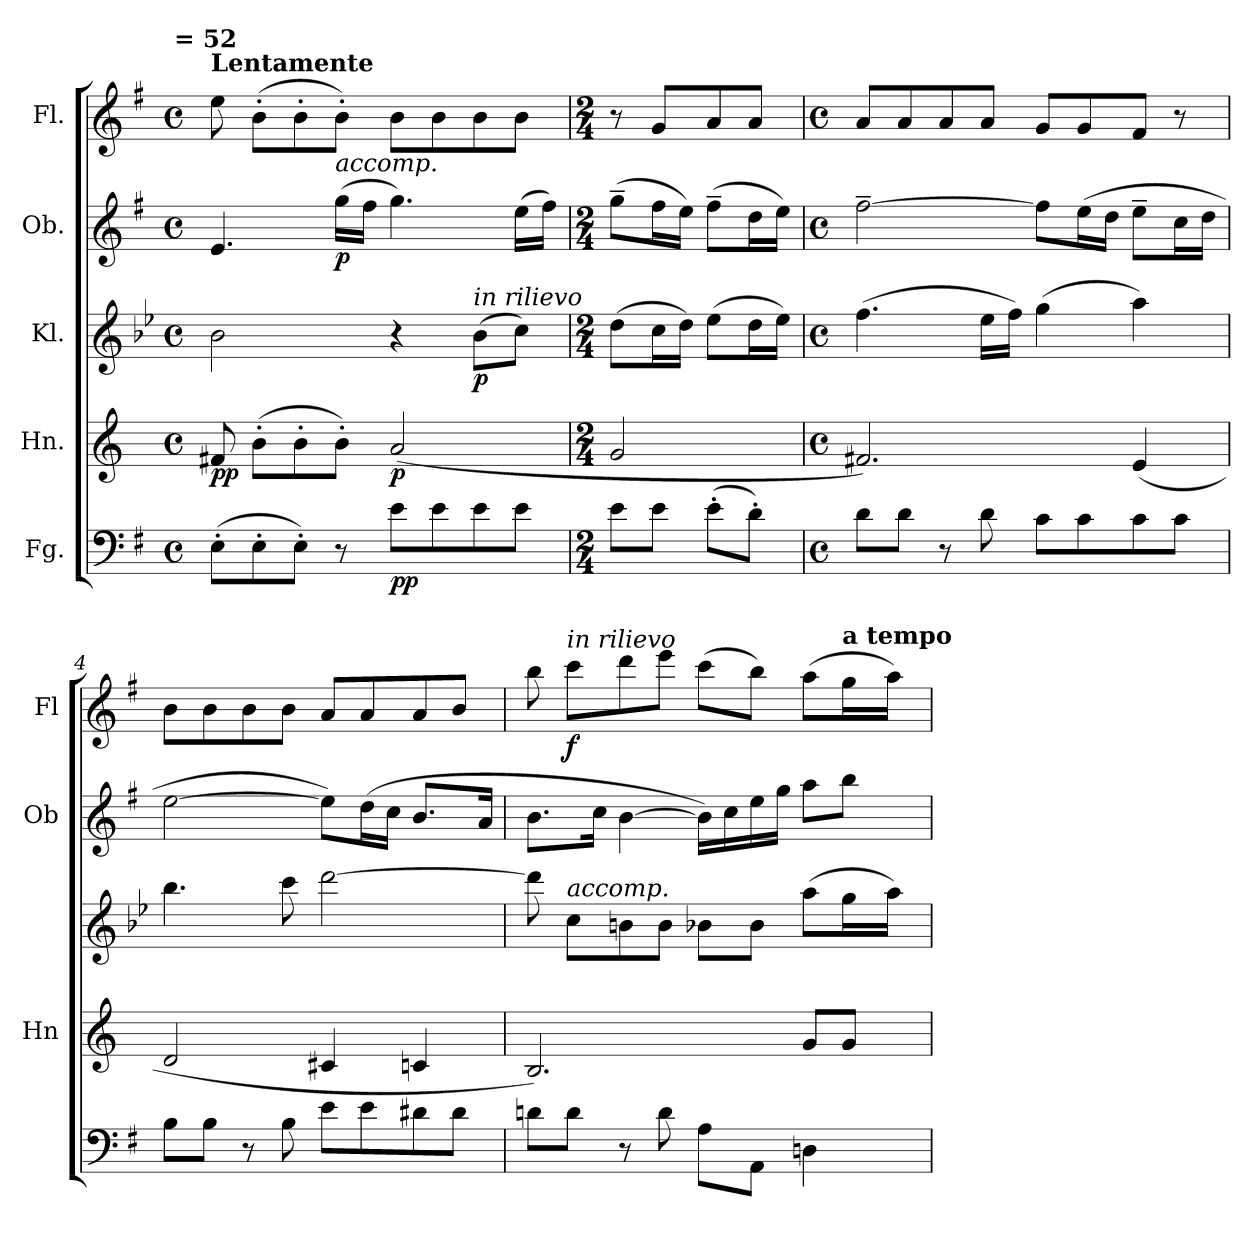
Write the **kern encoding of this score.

**kern	**dynam	**kern	**dynam	**kern	**dynam	**kern	**dynam	**kern	**dynam
*part5	*part5	*part4	*part4	*part3	*part3	*part2	*part2	*part1	*part1
*staff5	*staff5	*staff4	*staff4	*staff3	*staff3	*staff2	*staff2	*staff1	*staff1
*I"Fg.	*	*I"Hn.	*	*I"Kl.	*	*I"Ob.	*	*I"Fl.	*
*	*	*I'Hn	*	*	*	*I'Ob	*	*I'Fl	*
*clefF4	*	*clefG2	*	*clefG2	*	*clefG2	*	*clefG2	*
*	*	*ITrd4c7	*	*ITrd2c3	*	*	*	*	*
*k[f#]	*	*k[b-]	*	*k[f#]	*	*k[f#]	*	*k[f#]	*
*e:	*	*	*	*e:	*	*e:	*	*e:	*
!!LO:TX:omd:t= = 52
*M4/4	*	*M4/4	*	*M4/4	*	*M4/4	*	*M4/4	*
*met(c)	*	*met(c)	*	*met(c)	*	*met(c)	*	*met(c)	*
*MM52	*	*MM52	*	*MM52	*	*MM52	*	*MM52	*
=1	=1	=1	=1	=1	=1	=1	=1	=1	=1
!	!	!	!	!	!	!	!	!LO:TX:a:B:t=Lentamente	!
!	!	!	!LO:DY:b	!	!	!	!	!	!
(>8E'\L	.	8Bn!/	pp	2g!\	.	4.e!/	.	8ee!\	.
8E'\	.	(>8e'\L	.	.	.	.	.	(>8b'\L	.
8E'\J)	.	8e'\	.	.	.	.	.	8b'\	.
!	!	!	!	!	!	!LO:TX:a:i:t=accomp.	!	!	!
!	!	!	!	!	!	!	!LO:DY:b	!	!
8r	.	8e'\J)	.	.	.	(>16gg\LL	p	8b'\J)	.
.	.	.	.	.	.	16ff#\JJ	.	.	.
!	!LO:DY:b	!	!LO:DY:b	!	!	!	!	!	!
8e\L	pp	(<2d/	p	4r	.	4.gg\)	.	8b\L	.
8e\	.	.	.	.	.	.	.	8b\	.
!	!	!	!	!LO:TX:a:i:t=in rilievo	!	!	!	!	!
!	!	!	!	!	!LO:DY:b	!	!	!	!
8e\	.	.	.	(>8g\L	p	.	.	8b\	.
8e\J	.	.	.	8a\J)	.	(>16ee\LL	.	8b\J	.
.	.	.	.	.	.	16ff#\JJ)	.	.	.
=2	=2	=2	=2	=2	=2	=2	=2	=2	=2
*M2/4	*	*M2/4	*	*M2/4	*	*M2/4	*	*M2/4	*
8e\L	.	2c/	.	(>8b\L	.	(>8gg~\L	.	8r	.
8e\J	.	.	.	16a\L	.	16ff#\L	.	8g/L	.
.	.	.	.	16b\JJ)	.	16ee\JJ)	.	.	.
(>8e'\L	.	.	.	(>8cc\L	.	(>8ff#~\L	.	8a/	.
8d'\J)	.	.	.	16b\L	.	16dd\L	.	8a/J	.
.	.	.	.	16cc\JJ)	.	16ee\JJ)	.	.	.
=3	=3	=3	=3	=3	=3	=3	=3	=3	=3
*M4/4	*	*M4/4	*	*M4/4	*	*M4/4	*	*M4/4	*
*met(c)	*	*met(c)	*	*met(c)	*	*met(c)	*	*met(c)	*
8d\L	.	2.Bn/)	.	(>4.dd\	.	[2ff#~\	.	8a/L	.
8d\J	.	.	.	.	.	.	.	8a/	.
8r	.	.	.	.	.	.	.	8a/	.
8d\	.	.	.	16cc\LL	.	.	.	8a/J	.
.	.	.	.	16dd\JJ)	.	.	.	.	.
8c\L	.	.	.	(>4ee\	.	8ff#\L]	.	8g/L	.
8c\	.	.	.	.	.	(>16ee\L	.	8g/	.
.	.	.	.	.	.	16dd\JJ	.	.	.
8c\	.	(>4A/	.	4ff#\)	.	8ee~\L	.	8f#/J	.
8c\J	.	.	.	.	.	16cc\L	.	8r	.
.	.	.	.	.	.	16dd\JJ	.	.	.
=4	=4	=4	=4	=4	=4	=4	=4	=4	=4
8B\L	.	2G/	.	4.gg\	.	[2ee\	.	8b\L	.
8B\J	.	.	.	.	.	.	.	8b\	.
8r	.	.	.	.	.	.	.	8b\	.
8B\	.	.	.	8aa\	.	.	.	8b\J	.
8e\L	.	4F#X/	.	[2bb\	.	8ee\L])	.	8a/L	.
8e\	.	.	.	.	.	(>16dd\L	.	8a/	.
.	.	.	.	.	.	16cc\JJ	.	.	.
8d#X\	.	4Fn/	.	.	.	8.b/L	.	8a/	.
8d#\J	.	.	.	.	.	.	.	8b/J	.
.	.	.	.	.	.	16a/Jk	.	.	.
!!LO:LB:g=z
=5	=5	=5	=5	=5	=5	=5	=5	=5	=5
*	*	*	*	*	*	*	*	*MM120	*
8dn\L	.	2.E/)	.	8bb\]	.	8.b\L	.	8bb\	.
!	!	!	!	!	!	!	!	!LO:TX:a:i:t=in rilievo	!
!	!	!	!	!LO:TX:a:i:t=accomp.	!	!	!	!	!
!	!	!	!	!	!	!	!	!	!LO:DY:b
8d\J	.	.	.	8a\L	.	.	.	8ccc\L	f
.	.	.	.	.	.	16cc\Jk	.	.	.
8r	.	.	.	8g#X\	.	[4b\	.	8ddd\	.
8d\	.	.	.	8g#\J	.	.	.	8eee\J	.
8A\L	.	.	.	8gn\L	.	16b\LL])	.	(>8ccc\L	.
.	.	.	.	.	.	16cc\	.	.	.
8AA\J	.	.	.	8g\J	.	16ee\	.	8bb\J)	.
.	.	.	.	.	.	16gg\JJ	.	.	.
4Dn\	.	8c/L	.	(>8ff#\L	.	8aa\L	.	(>8aa\L	.
!	!	!	!	!	!	!	!	!LO:TX:a:B:t=a tempo	!
.	.	8c/J	.	16ee\L	.	8bb\J	.	16gg\L	.
.	.	.	.	16ff#\JJ)	.	.	.	16aa\JJ)	.
=	=	=	=	=	=	=	=	=	=
*-	*-	*-	*-	*-	*-	*-	*-	*-	*-
